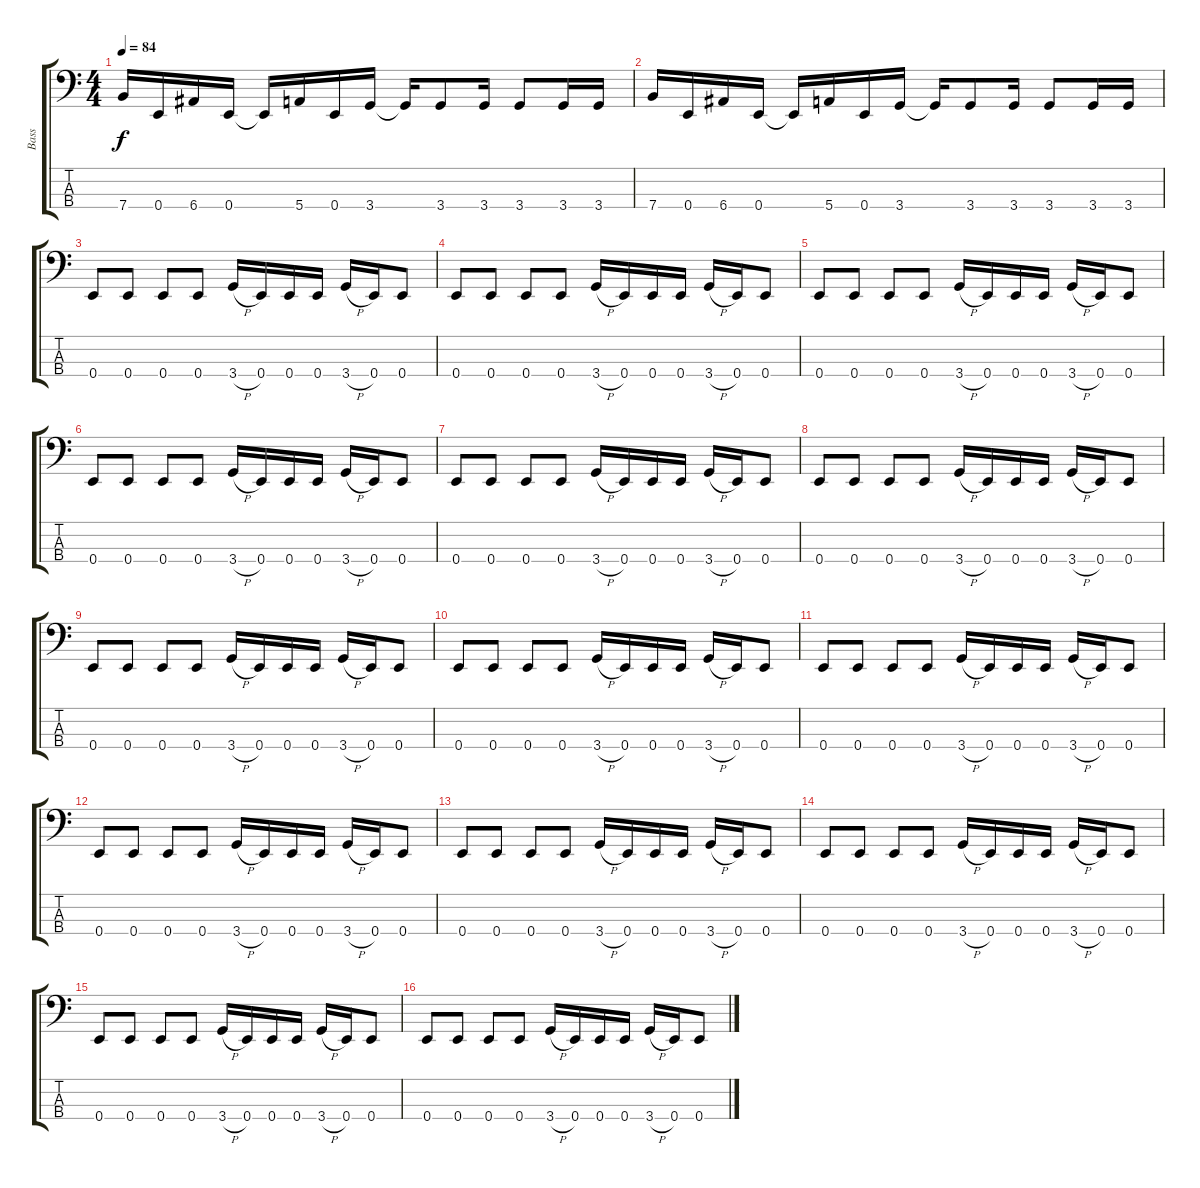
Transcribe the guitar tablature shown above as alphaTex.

\track ("Bass" "Bass") {instrument electricbassfinger}
\staff {score tabs}
\tuning (G2 D2 A1 E1) {hide}
\ts (4 4)
\tempo 84
\clef f4
\ks c
7.4.16{dy f} 0.4.16 6.4.16 0.4.16 0.4{t}.16 5.4.16 0.4.16 3.4.16 3.4{t}.16 3.4.8 3.4.16 3.4.8 3.4.16 3.4.16 |
7.4.16 0.4.16 6.4.16 0.4.16 0.4{t}.16 5.4.16 0.4.16 3.4.16 3.4{t}.16 3.4.8 3.4.16 3.4.8 3.4.16 3.4.16 |
0.4.8 0.4.8 0.4.8 0.4.8 3.4{h}.16 0.4.16 0.4.16 0.4.16 3.4{h}.16 0.4.16 0.4.8 |
0.4.8 0.4.8 0.4.8 0.4.8 3.4{h}.16 0.4.16 0.4.16 0.4.16 3.4{h}.16 0.4.16 0.4.8 |
0.4.8 0.4.8 0.4.8 0.4.8 3.4{h}.16 0.4.16 0.4.16 0.4.16 3.4{h}.16 0.4.16 0.4.8 |
0.4.8 0.4.8 0.4.8 0.4.8 3.4{h}.16 0.4.16 0.4.16 0.4.16 3.4{h}.16 0.4.16 0.4.8 |
0.4.8 0.4.8 0.4.8 0.4.8 3.4{h}.16 0.4.16 0.4.16 0.4.16 3.4{h}.16 0.4.16 0.4.8 |
0.4.8 0.4.8 0.4.8 0.4.8 3.4{h}.16 0.4.16 0.4.16 0.4.16 3.4{h}.16 0.4.16 0.4.8 |
0.4.8 0.4.8 0.4.8 0.4.8 3.4{h}.16 0.4.16 0.4.16 0.4.16 3.4{h}.16 0.4.16 0.4.8 |
0.4.8 0.4.8 0.4.8 0.4.8 3.4{h}.16 0.4.16 0.4.16 0.4.16 3.4{h}.16 0.4.16 0.4.8 |
0.4.8 0.4.8 0.4.8 0.4.8 3.4{h}.16 0.4.16 0.4.16 0.4.16 3.4{h}.16 0.4.16 0.4.8 |
0.4.8 0.4.8 0.4.8 0.4.8 3.4{h}.16 0.4.16 0.4.16 0.4.16 3.4{h}.16 0.4.16 0.4.8 |
0.4.8 0.4.8 0.4.8 0.4.8 3.4{h}.16 0.4.16 0.4.16 0.4.16 3.4{h}.16 0.4.16 0.4.8 |
0.4.8 0.4.8 0.4.8 0.4.8 3.4{h}.16 0.4.16 0.4.16 0.4.16 3.4{h}.16 0.4.16 0.4.8 |
0.4.8 0.4.8 0.4.8 0.4.8 3.4{h}.16 0.4.16 0.4.16 0.4.16 3.4{h}.16 0.4.16 0.4.8 |
0.4.8 0.4.8 0.4.8 0.4.8 3.4{h}.16 0.4.16 0.4.16 0.4.16 3.4{h}.16 0.4.16 0.4.8
